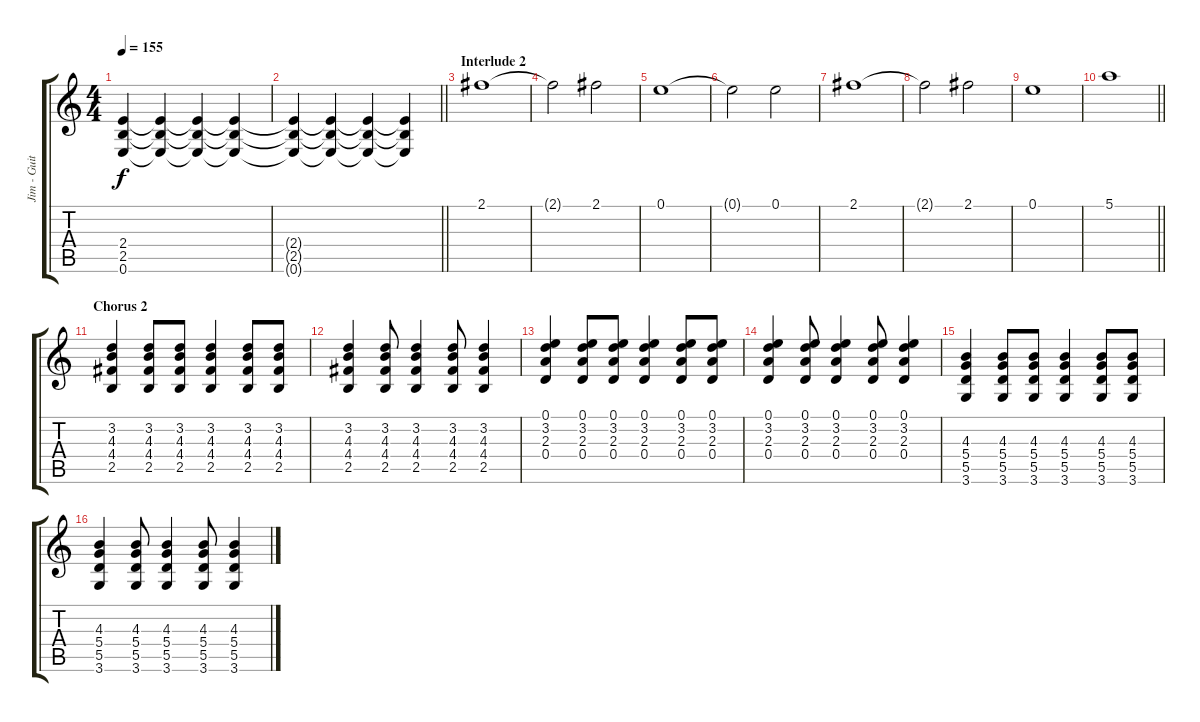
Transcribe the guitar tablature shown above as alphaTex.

\track ("Jim - Guitar" "Jim - Guit") {instrument distortionguitar}
\staff {score tabs}
\tuning (E4 B3 G3 D3 A2 E2) {hide}
\ts (4 4)
\tempo 155
\clef g2
\ks c
(2.4{t} 2.5{t} 0.6{t}).4{dy f} (2.4{t} 2.5{t} 0.6{t}).4 (2.4{t} 2.5{t} 0.6{t}).4 (2.4{t} 2.5{t} 0.6{t}).4 |
\barLineRight lightlight
(2.4{t} 2.5{t} 0.6{t}).4 (2.4{t} 2.5{t} 0.6{t}).4 (2.4{t} 2.5{t} 0.6{t}).4 (2.4{t} 2.5{t} 0.6{t}).4 |
\section ("" "Interlude 2")
2.1.1 |
2.1{t}.2 2.1.2 |
0.1.1 |
0.1{t}.2 0.1.2 |
2.1.1 |
2.1{t}.2 2.1.2 |
0.1.1 |
\barLineRight lightlight
5.1.1 |
\section ("" "Chorus 2")
(3.2 4.3 4.4 2.5).4{volume 15} (3.2 4.3 4.4 2.5).8 (3.2 4.3 4.4 2.5).8 (3.2 4.3 4.4 2.5).4 (3.2 4.3 4.4 2.5).8 (3.2 4.3 4.4 2.5).8 |
(3.2 4.3 4.4 2.5).4 (3.2 4.3 4.4 2.5).8 (3.2 4.3 4.4 2.5).4 (3.2 4.3 4.4 2.5).8 (3.2 4.3 4.4 2.5).4 |
(0.1 3.2 2.3 0.4).4 (0.1 3.2 2.3 0.4).8 (0.1 3.2 2.3 0.4).8 (0.1 3.2 2.3 0.4).4 (0.1 3.2 2.3 0.4).8 (0.1 3.2 2.3 0.4).8 |
(0.1 3.2 2.3 0.4).4 (0.1 3.2 2.3 0.4).8 (0.1 3.2 2.3 0.4).4 (0.1 3.2 2.3 0.4).8 (0.1 3.2 2.3 0.4).4 |
(4.3 5.4 5.5 3.6).4 (4.3 5.4 5.5 3.6).8 (4.3 5.4 5.5 3.6).8 (4.3 5.4 5.5 3.6).4 (4.3 5.4 5.5 3.6).8 (4.3 5.4 5.5 3.6).8 |
(4.3 5.4 5.5 3.6).4 (4.3 5.4 5.5 3.6).8 (4.3 5.4 5.5 3.6).4 (4.3 5.4 5.5 3.6).8 (4.3 5.4 5.5 3.6).4
